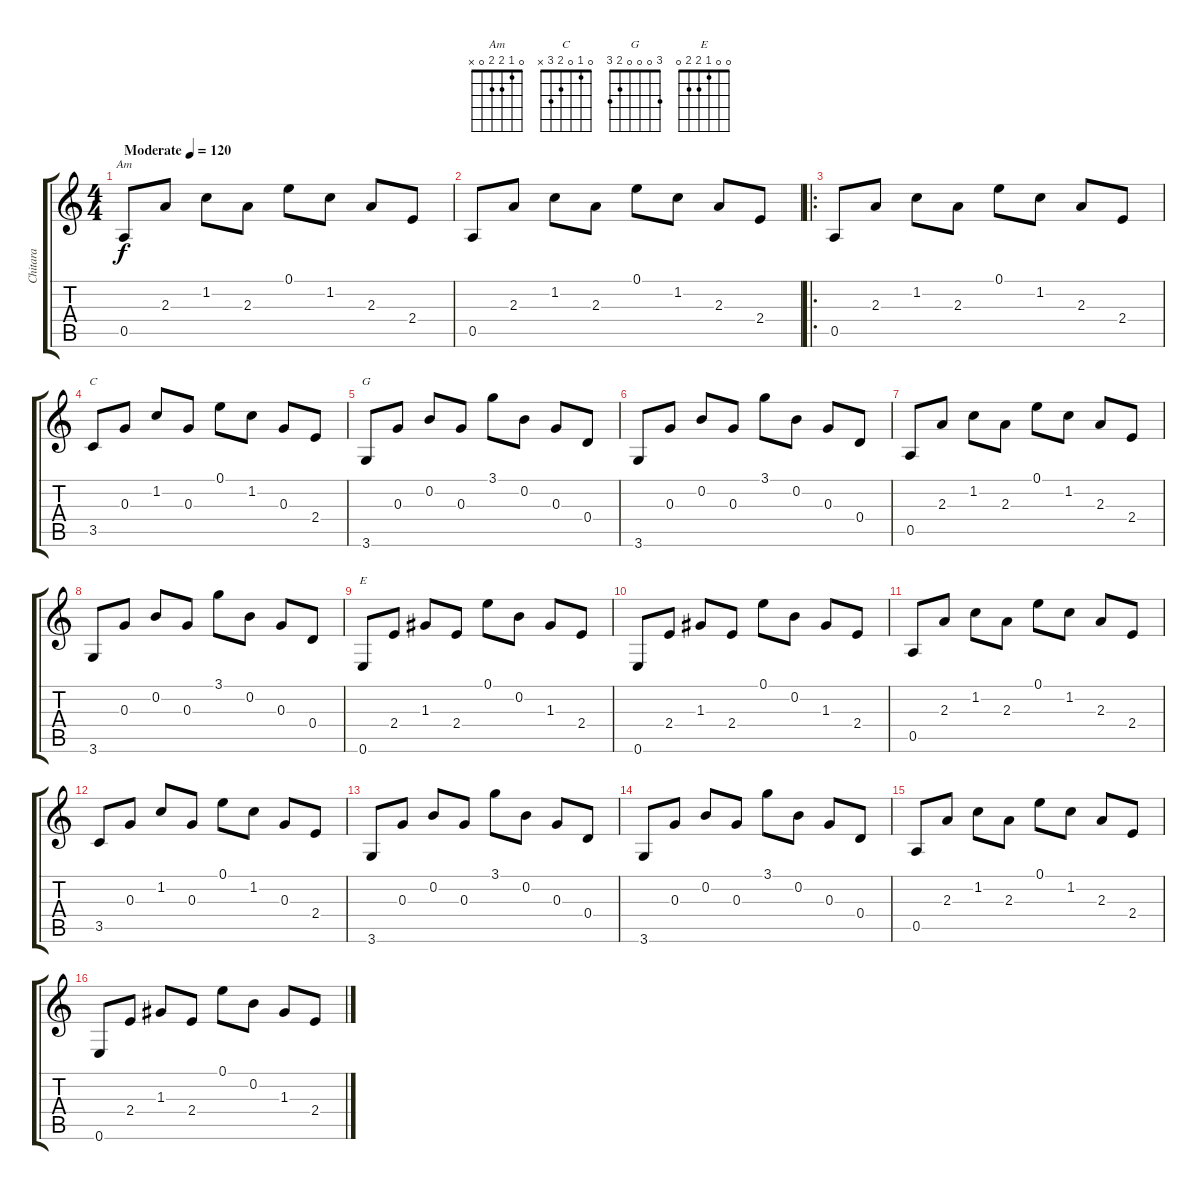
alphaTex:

\track ("Chitara" "Chitara") {instrument acousticguitarsteel}
\staff {score tabs}
\tuning (E4 B3 G3 D3 A2 E2) {hide}
\chord ("Am" 0 1 2 2 0 x)
\chord ("C" 0 1 0 2 3 x)
\chord ("G" 3 0 0 0 2 3)
\chord ("E" 0 0 1 2 2 0)
\ts (4 4)
\tempo (120 "Moderate")
\clef g2
\ks c
0.5.8{ch "Am" dy f instrument acousticguitarsteel} 2.3.8 1.2.8 2.3.8 0.1.8 1.2.8 2.3.8 2.4.8 |
0.5.8 2.3.8 1.2.8 2.3.8 0.1.8 1.2.8 2.3.8 2.4.8 |
\ro
0.5.8 2.3.8 1.2.8 2.3.8 0.1.8 1.2.8 2.3.8 2.4.8 |
3.5.8{ch "C"} 0.3.8 1.2.8 0.3.8 0.1.8 1.2.8 0.3.8 2.4.8 |
3.6.8{ch "G"} 0.3.8 0.2.8 0.3.8 3.1.8 0.2.8 0.3.8 0.4.8 |
3.6.8 0.3.8 0.2.8 0.3.8 3.1.8 0.2.8 0.3.8 0.4.8 |
0.5.8 2.3.8 1.2.8 2.3.8 0.1.8 1.2.8 2.3.8 2.4.8 |
3.6.8 0.3.8 0.2.8 0.3.8 3.1.8 0.2.8 0.3.8 0.4.8 |
0.6.8{ch "E"} 2.4.8 1.3.8 2.4.8 0.1.8 0.2.8 1.3.8 2.4.8 |
0.6.8 2.4.8 1.3.8 2.4.8 0.1.8 0.2.8 1.3.8 2.4.8 |
0.5.8 2.3.8 1.2.8 2.3.8 0.1.8 1.2.8 2.3.8 2.4.8 |
3.5.8 0.3.8 1.2.8 0.3.8 0.1.8 1.2.8 0.3.8 2.4.8 |
3.6.8 0.3.8 0.2.8 0.3.8 3.1.8 0.2.8 0.3.8 0.4.8 |
3.6.8 0.3.8 0.2.8 0.3.8 3.1.8 0.2.8 0.3.8 0.4.8 |
0.5.8 2.3.8 1.2.8 2.3.8 0.1.8 1.2.8 2.3.8 2.4.8 |
0.6.8 2.4.8 1.3.8 2.4.8 0.1.8 0.2.8 1.3.8 2.4.8
